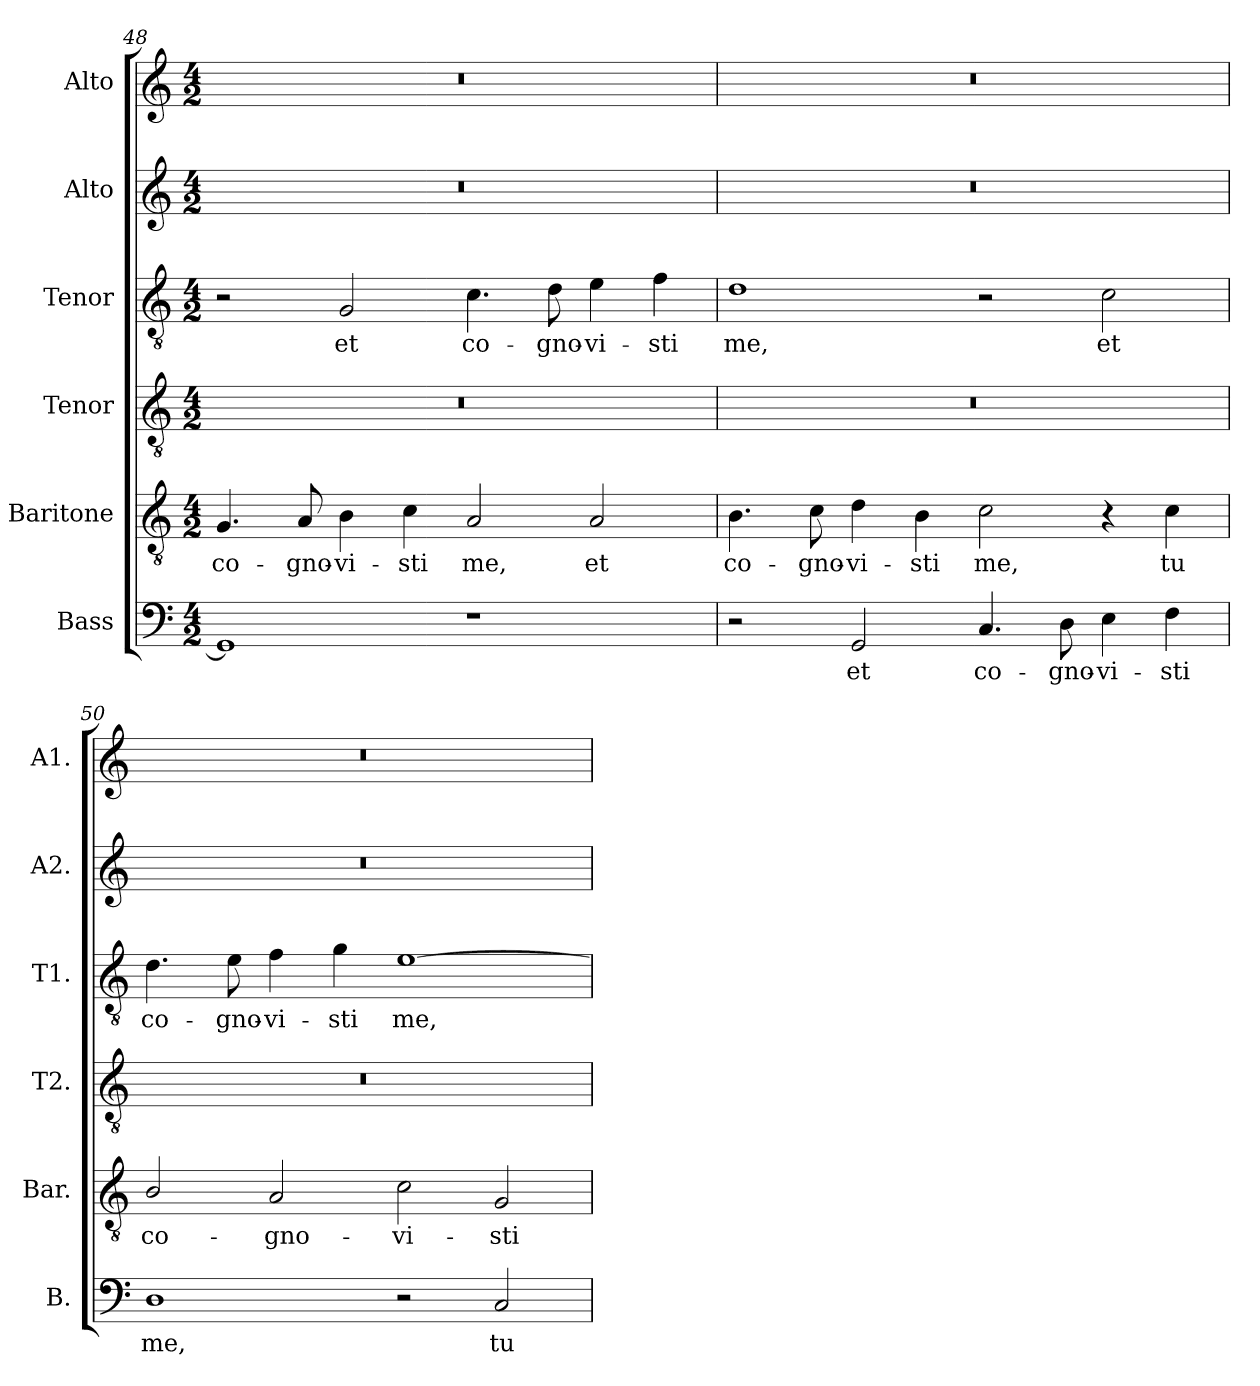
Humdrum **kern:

**kern	**text	**kern	**text	**kern	**kern	**text	**kern	**kern
*part6	*part6	*part5	*part5	*part4	*part3	*part3	*part2	*part1
*staff6	*staff6	*staff5	*staff5	*staff4	*staff3	*staff3	*staff2	*staff1
*I"Bass	*	*I"Baritone	*	*I"Tenor	*I"Tenor	*	*I"Alto	*I"Alto
*I'B.	*	*I'Bar.	*	*I'T2.	*I'T1.	*	*I'A2.	*I'A1.
!!LO:LB:g=z
*clefF4	*	*clefGv2	*	*clefGv2	*clefGv2	*	*clefG2	*clefG2
*	*	*ITrd7c12	*	*ITrd7c12	*ITrd7c12	*	*	*
*k[]	*	*k[]	*	*k[]	*k[]	*	*k[]	*k[]
*C:	*	*C:	*	*C:	*C:	*	*C:	*C:
*M4/2	*	*M4/2	*	*M4/2	*M4/2	*	*M4/2	*M4/2
=48	=48	=48	=48	=48	=48	=48	=48	=48
!	!	!	!LO:LY:b:color=#000000	!LO:N:vis=1	!	!	!LO:N:vis=1	!LO:N:vis=1
1GGi]	.	4.GGi/	co-	0r	2r	.	0r	0r
!	!	!	!LO:LY:b:color=#000000	!	!	!	!	!
.	.	8AAi/	-gno-	.	.	.	.	.
!	!	!	!LO:LY:b:color=#000000	!	!	!	!	!
!	!	!	!	!	!	!LO:LY:b:color=#000000	!	!
.	.	4BBi\	-vi-	.	2GGi/	et	.	.
!	!	!	!LO:LY:b:color=#000000	!	!	!	!	!
.	.	4Ci\	-sti	.	.	.	.	.
!	!	!	!LO:LY:b:color=#000000	!	!	!	!	!
!	!	!	!	!	!	!LO:LY:b:color=#000000	!	!
1r	.	2AAi/	me,	.	4.Ci\	co-	.	.
!	!	!	!	!	!	!LO:LY:b:color=#000000	!	!
.	.	.	.	.	8Di\	-gno-	.	.
!	!	!	!LO:LY:b:color=#000000	!	!	!	!	!
!	!	!	!	!	!	!LO:LY:b:color=#000000	!	!
.	.	2AAi/	et	.	4Ei\	-vi-	.	.
!	!	!	!	!	!	!LO:LY:b:color=#000000	!	!
.	.	.	.	.	4Fi\	-sti	.	.
=49	=49	=49	=49	=49	=49	=49	=49	=49
!	!	!	!LO:LY:b:color=#000000	!LO:N:vis=1	!	!	!	!
!	!	!	!	!	!	!LO:LY:b:color=#000000	!LO:N:vis=1	!LO:N:vis=1
2r	.	4.BBi\	co-	0r	1Di	me,	0r	0r
!	!	!	!LO:LY:b:color=#000000	!	!	!	!	!
.	.	8Ci\	-gno-	.	.	.	.	.
!	!LO:LY:b:color=#000000	!	!	!	!	!	!	!
!	!	!	!LO:LY:b:color=#000000	!	!	!	!	!
2GGi/	et	4Di\	-vi-	.	.	.	.	.
!	!	!	!LO:LY:b:color=#000000	!	!	!	!	!
.	.	4BBi\	-sti	.	.	.	.	.
!	!LO:LY:b:color=#000000	!	!	!	!	!	!	!
!	!	!	!LO:LY:b:color=#000000	!	!	!	!	!
4.Ci/	co-	2Ci\	me,	.	2r	.	.	.
!	!LO:LY:b:color=#000000	!	!	!	!	!	!	!
8Di\	-gno-	.	.	.	.	.	.	.
!	!LO:LY:b:color=#000000	!	!	!	!	!	!	!
!	!	!	!	!	!	!LO:LY:b:color=#000000	!	!
4Ei\	-vi-	4r	.	.	2Ci\	et	.	.
!	!LO:LY:b:color=#000000	!	!	!	!	!	!	!
!	!	!	!LO:LY:b:color=#000000	!	!	!	!	!
4Fi\	-sti	4Ci\	tu	.	.	.	.	.
=50	=50	=50	=50	=50	=50	=50	=50	=50
!	!LO:LY:b:color=#000000	!	!	!	!	!	!	!
!	!	!	!LO:LY:b:color=#000000	!LO:N:vis=1	!	!	!	!
!	!	!	!	!	!	!LO:LY:b:color=#000000	!LO:N:vis=1	!LO:N:vis=1
1Di	me,	2BBi/	co-	0r	4.Di\	co-	0r	0r
!	!	!	!	!	!	!LO:LY:b:color=#000000	!	!
.	.	.	.	.	8Ei\	-gno-	.	.
!	!	!	!LO:LY:b:color=#000000	!	!	!	!	!
!	!	!	!	!	!	!LO:LY:b:color=#000000	!	!
.	.	2AAi/	-gno-	.	4Fi\	-vi-	.	.
!	!	!	!	!	!	!LO:LY:b:color=#000000	!	!
.	.	.	.	.	4Gi\	-sti	.	.
!	!	!	!LO:LY:b:color=#000000	!	!	!	!	!
!	!	!	!	!	!	!LO:LY:b:color=#000000	!	!
2r	.	2Ci\	-vi-	.	[1Ei	me,	.	.
!	!LO:LY:b:color=#000000	!	!	!	!	!	!	!
!	!	!	!LO:LY:b:color=#000000	!	!	!	!	!
2Ci/	tu	2GGi/	-sti	.	.	.	.	.
=	=	=	=	=	=	=	=	=
*-	*-	*-	*-	*-	*-	*-	*-	*-
